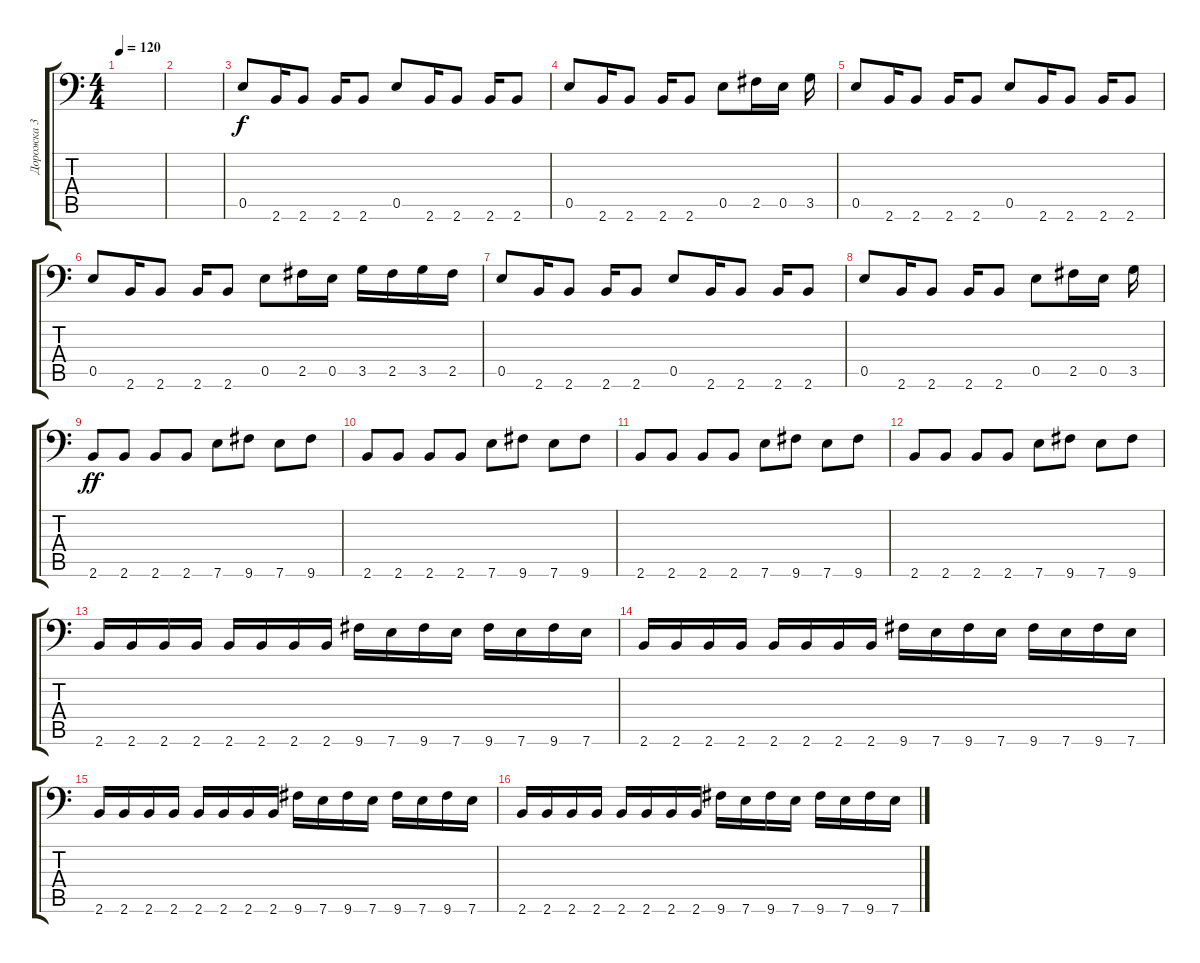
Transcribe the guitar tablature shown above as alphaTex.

\track ("Дорожка 3" "Дорожка 3") {instrument electricbasspick}
\staff {score tabs}
\tuning (B3 Gb3 D3 A2 E2 A1) {hide}
\ts (4 4)
\tempo 120
\clef f4
\ks c
|
|
0.5.8 2.6.16 2.6.8 2.6.16 2.6.8 0.5.8 2.6.16 2.6.8 2.6.16 2.6.8 |
0.5.8 2.6.16 2.6.8 2.6.16 2.6.8 0.5.8 2.5.16 0.5.16 3.5.16 |
0.5.8 2.6.16 2.6.8 2.6.16 2.6.8 0.5.8 2.6.16 2.6.8 2.6.16 2.6.8 |
0.5.8 2.6.16 2.6.8 2.6.16 2.6.8 0.5.8 2.5.16 0.5.16 3.5.16 2.5.16 3.5.16 2.5.16 |
0.5.8 2.6.16 2.6.8 2.6.16 2.6.8 0.5.8 2.6.16 2.6.8 2.6.16 2.6.8 |
0.5.8 2.6.16 2.6.8 2.6.16 2.6.8 0.5.8 2.5.16 0.5.16 3.5.16 |
2.6.8{dy ff} 2.6.8 2.6.8 2.6.8 7.6.8 9.6.8 7.6.8 9.6.8 |
2.6.8 2.6.8 2.6.8 2.6.8 7.6.8 9.6.8 7.6.8 9.6.8 |
2.6.8 2.6.8 2.6.8 2.6.8 7.6.8 9.6.8 7.6.8 9.6.8 |
2.6.8 2.6.8 2.6.8 2.6.8 7.6.8 9.6.8 7.6.8 9.6.8 |
2.6.16 2.6.16 2.6.16 2.6.16 2.6.16 2.6.16 2.6.16 2.6.16 9.6.16 7.6.16 9.6.16 7.6.16 9.6.16 7.6.16 9.6.16 7.6.16 |
2.6.16 2.6.16 2.6.16 2.6.16 2.6.16 2.6.16 2.6.16 2.6.16 9.6.16 7.6.16 9.6.16 7.6.16 9.6.16 7.6.16 9.6.16 7.6.16 |
2.6.16 2.6.16 2.6.16 2.6.16 2.6.16 2.6.16 2.6.16 2.6.16 9.6.16 7.6.16 9.6.16 7.6.16 9.6.16 7.6.16 9.6.16 7.6.16 |
2.6.16 2.6.16 2.6.16 2.6.16 2.6.16 2.6.16 2.6.16 2.6.16 9.6.16 7.6.16 9.6.16 7.6.16 9.6.16 7.6.16 9.6.16 7.6.16
